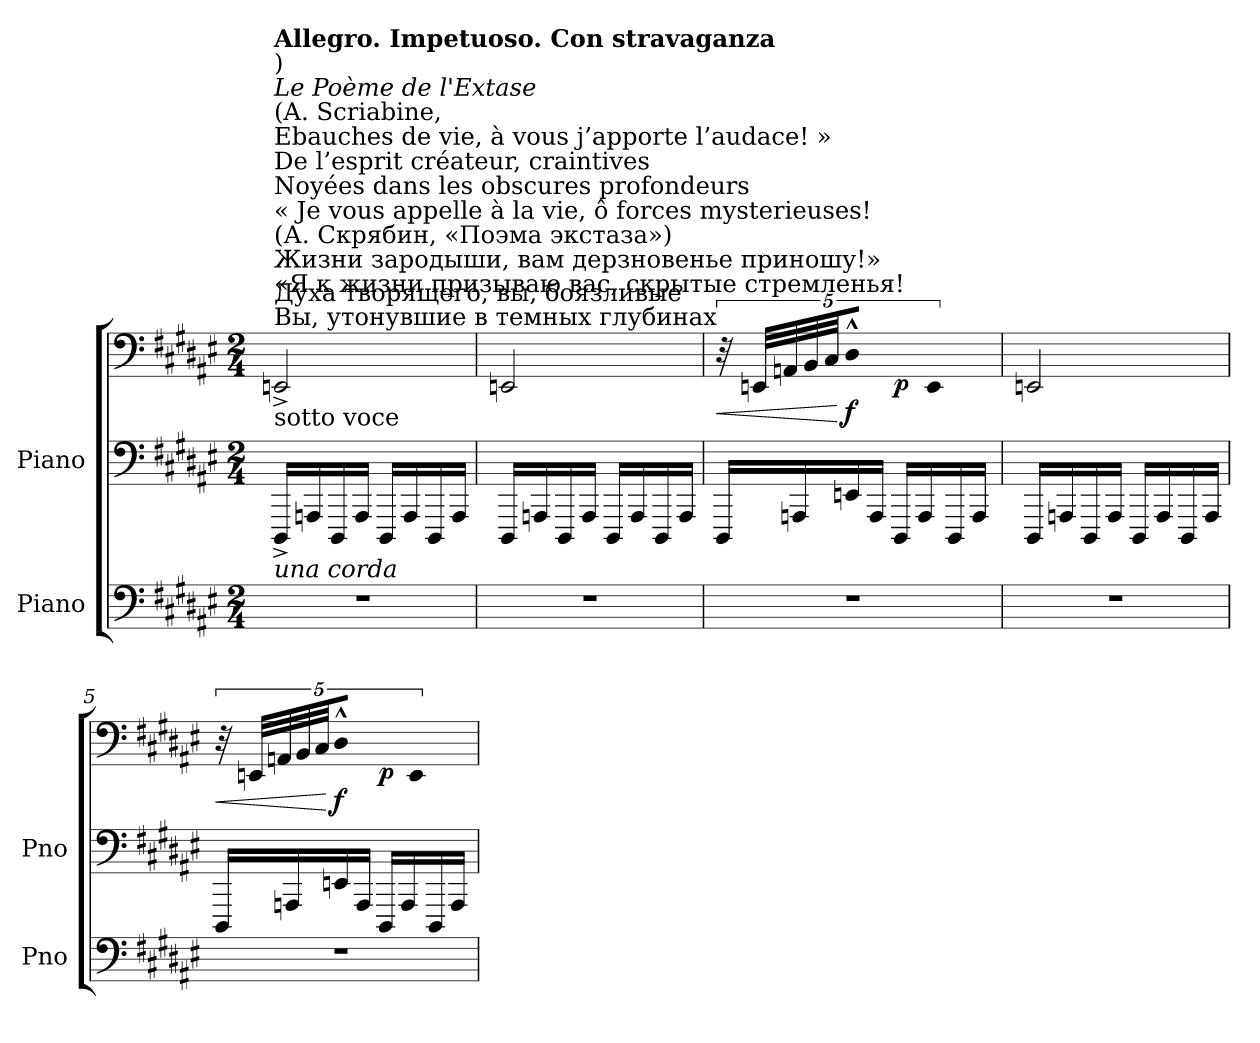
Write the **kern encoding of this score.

**kern	**kern	**kern	**dynam
*part2	*part1	*part1	*part1
*staff3	*staff2	*staff1	*staff1/2
*I"Piano	*I"Piano	*	*
*I'Pno	*I'Pno	*	*
*clefF4	*clefF4	*clefF4	*
*k[f#c#g#d#a#e#]	*k[f#c#g#d#a#e#]	*k[f#c#g#d#a#e#]	*
*M2/4	*M2/4	*M2/4	*
=1	=1	=1	=1
!	!	!LO:TX:a:t=«Я к жизни призываю вас, скрытые стремленья!	!
!	!	!LO:TX:a:t=Вы, утонувшие в темных глубинах	!
!	!	!LO:TX:a:t=Духа творящего, вы, боязливые	!
!	!	!LO:TX:a:t=Жизни зародыши, вам дерзновенье приношу!»	!
!	!	!LO:TX:a:t=(А. Скрябин, «Поэма экстаза»)	!
!	!	!LO:TX:a:t=« Je vous appelle à la vie, ô forces mysterieuses!	!
!	!	!LO:TX:a:t=Noyées dans les obscures profondeurs	!
!	!	!LO:TX:a:t=De l’esprit créateur, craintives	!
!	!	!LO:TX:a:t=Ebauches de vie, à vous j’apporte l’audace! »	!
!	!	!LO:TX:a:t=(A. Scriabine,	!
!	!	!LO:TX:a:i:t=Le Poème de l'Extase	!
!	!	!LO:TX:a:t=)	!
!	!	!LO:TX:a:B:t=Allegro. Impetuoso. Con stravaganza	!
!	!	!LO:TX:b:t=sotto voce	!
!	!LO:TX:b:i:t=una corda	!	!
2r	16DDD#^/LL	2EEn^/	.
.	16AAAn/	.	.
.	16DDD#/	.	.
.	16AAA/JJ	.	.
.	16DDD#/LL	.	.
.	16AAA/	.	.
.	16DDD#/	.	.
.	16AAA/JJ	.	.
=2	=2	=2	=2
2r	16DDD#/LL	2EEn/	.
.	16AAAn/	.	.
.	16DDD#/	.	.
.	16AAA/JJ	.	.
.	16DDD#/LL	.	.
.	16AAA/	.	.
.	16DDD#/	.	.
.	16AAA/JJ	.	.
=3	=3	=3	=3
!	!	!	!LO:HP:b
2r	16DDD#/LL	40r	<
.	.	40EEn/LLL	.
.	.	40AAn/	.
.	16AAAn/	.	.
.	.	40BB/	.
.	.	40C#/JJ	.
!	!	!	!LO:DY:n=1:b
.	16EEn/	8D#^^/J	[ f
.	16AAA/JJ	.	.
!	!	!	!LO:DY:n=2:b
.	16DDD#/LL	4EE/	p
.	16AAA/	.	.
.	16DDD#/	.	.
.	16AAA/JJ	.	.
!!LO:LB:g=z
=4	=4	=4	=4
2r	16DDD#/LL	2EEn/	.
.	16AAAn/	.	.
.	16DDD#/	.	.
.	16AAA/JJ	.	.
.	16DDD#/LL	.	.
.	16AAA/	.	.
.	16DDD#/	.	.
.	16AAA/JJ	.	.
=5	=5	=5	=5
!	!	!	!LO:HP:b
2r	16DDD#/LL	40r	<
.	.	40EEn/LLL	.
.	.	40AAn/	.
.	16AAAn/	.	.
.	.	40BB/	.
.	.	40C#/JJ	.
!	!	!	!LO:DY:n=1:b
.	16EEn/	8D#^^/J	[ f
.	16AAA/JJ	.	.
!	!	!	!LO:DY:n=2:b
.	16DDD#/LL	4EE/	p
.	16AAA/	.	.
.	16DDD#/	.	.
.	16AAA/JJ	.	.
=	=	=	=
*-	*-	*-	*-
